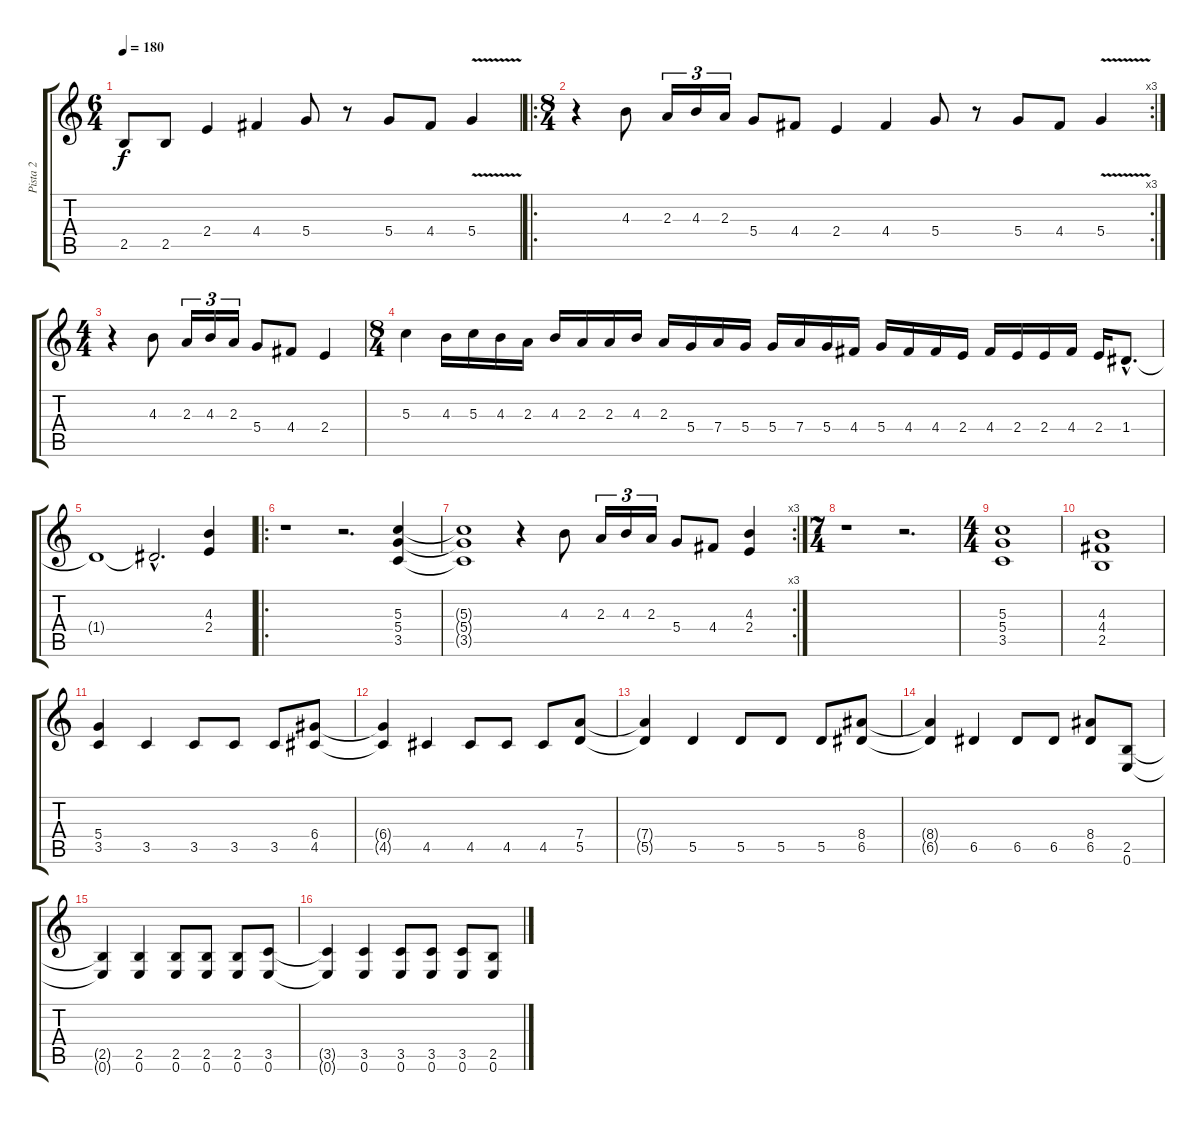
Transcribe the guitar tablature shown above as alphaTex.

\track ("Pista 2" "Pista 2") {instrument distortionguitar}
\staff {score tabs}
\tuning (E4 B3 G3 D3 A2 E2) {hide}
\ts (6 4)
\tempo 180
\clef g2
\ks c
2.5.8{dy f instrument distortionguitar} 2.5.8 2.4.4 4.4.4 5.4.8 r.8 5.4.8 4.4.8 5.4{v}.4 |
\ro
\rc 3
\ts (8 4)
r.4 4.3.8 2.3.16{tu (3 2)} 4.3.16{tu (3 2)} 2.3.16{tu (3 2)} 5.4.8 4.4.8 2.4.4 4.4.4 5.4.8 r.8 5.4.8 4.4.8 5.4{v}.4 |
\ts (4 4)
r.4 4.3.8 2.3.16{tu (3 2)} 4.3.16{tu (3 2)} 2.3.16{tu (3 2)} 5.4.8 4.4.8 2.4.4 |
\ts (8 4)
5.3.4 4.3.16 5.3.16 4.3.16 2.3.16 4.3.16 2.3.16 2.3.16 4.3.16 2.3.16 5.4.16 7.4.16 5.4.16 5.4.16 7.4.16 5.4.16 4.4.16 5.4.16 4.4.16 4.4.16 2.4.16 4.4.16 2.4.16 2.4.16 4.4.16 2.4.16 1.4{hac}.8{d} |
1.4{t}.1 1.4{hac t}.2{d} (4.3 2.4).4 |
\ro
r.1 r.2{d} (5.3 5.4 3.5).4 |
\rc 3
(5.3{t} 5.4{t} 3.5{t}).1 r.4 4.3.8 2.3.16{tu (3 2)} 4.3.16{tu (3 2)} 2.3.16{tu (3 2)} 5.4.8 4.4.8 (4.3 2.4).4 |
\ts (7 4)
r.1 r.2{d} |
\ts (4 4)
(5.3 5.4 3.5).1 |
(4.3 4.4 2.5).1 |
(5.4 3.5).4 3.5.4 3.5.8 3.5.8 3.5.8 (6.4 4.5).8 |
(6.4{t} 4.5{t}).4 4.5.4 4.5.8 4.5.8 4.5.8 (7.4 5.5).8 |
(7.4{t} 5.5{t}).4 5.5.4 5.5.8 5.5.8 5.5.8 (8.4 6.5).8 |
(8.4{t} 6.5{t}).4 6.5.4 6.5.8 6.5.8 (8.4 6.5).8 (2.5 0.6).8 |
(2.5{t} 0.6{t}).4 (2.5 0.6).4 (2.5 0.6).8 (2.5 0.6).8 (2.5 0.6).8 (3.5 0.6).8 |
(3.5{t} 0.6{t}).4 (3.5 0.6).4 (3.5 0.6).8 (3.5 0.6).8 (3.5 0.6).8 (2.5 0.6).8
